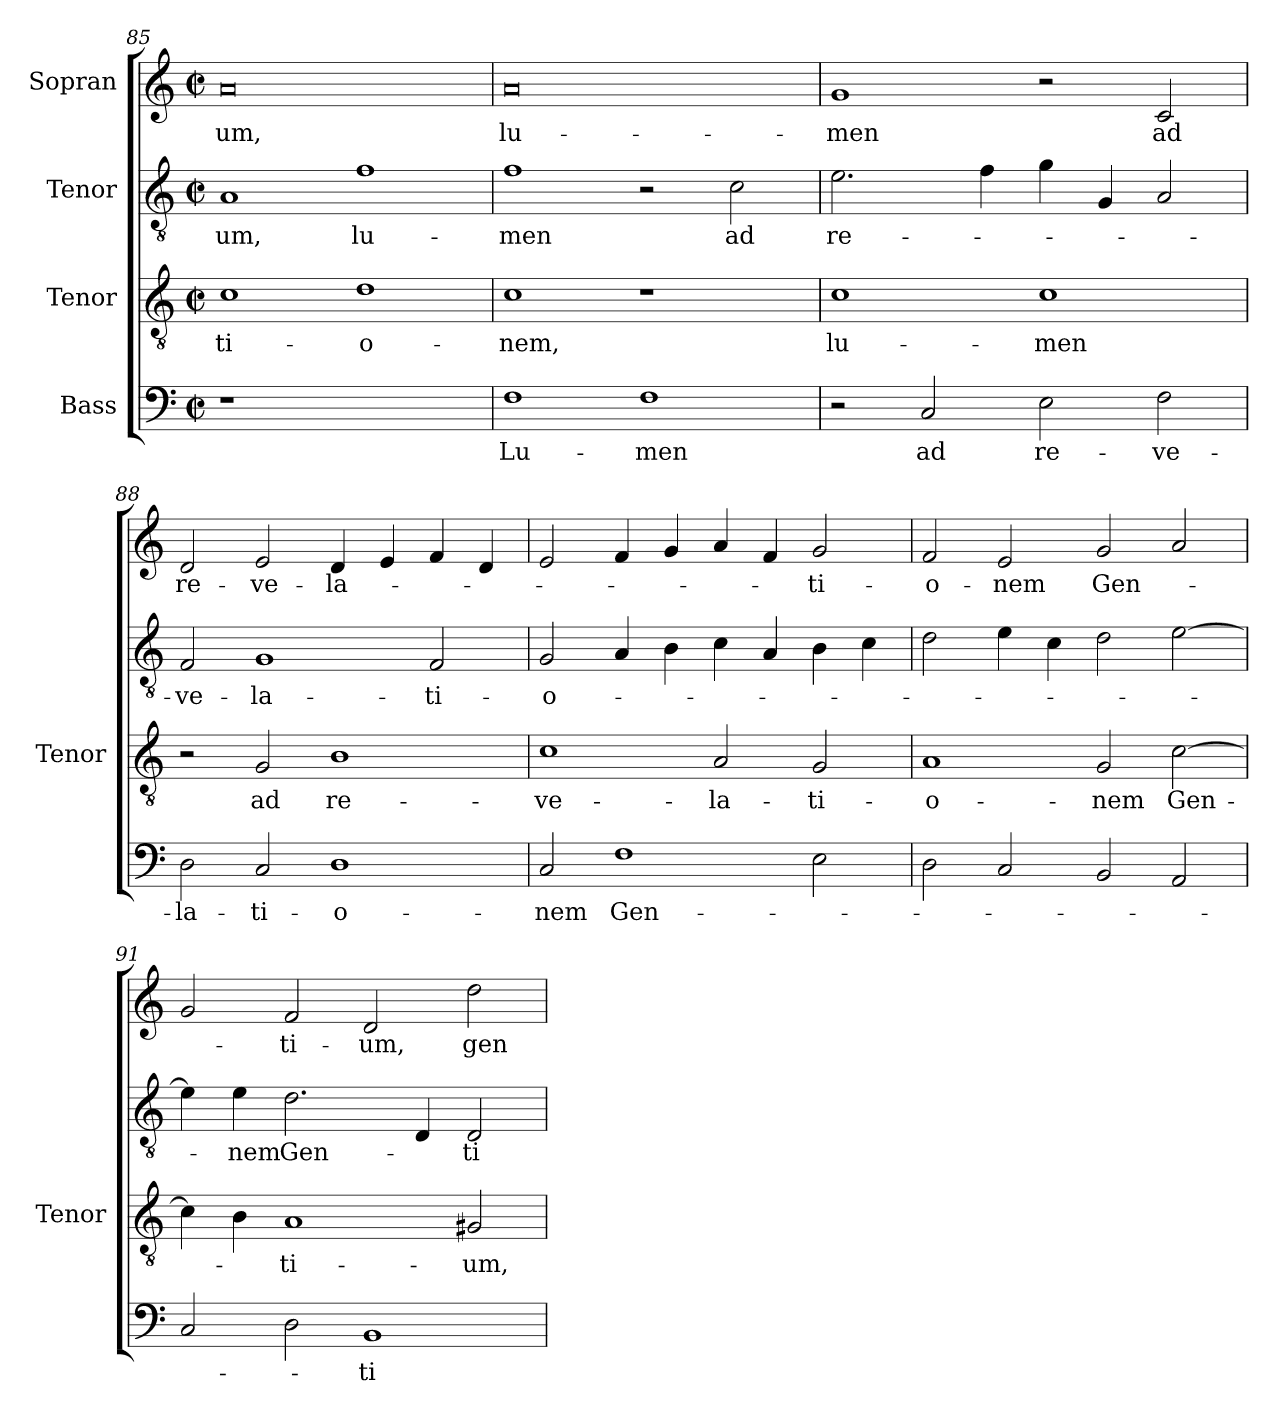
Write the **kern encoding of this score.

**kern	**text	**kern	**text	**kern	**text	**kern	**text
*part4	*part4	*part3	*part3	*part2	*part2	*part1	*part1
*staff4	*staff4	*staff3	*staff3	*staff2	*staff2	*staff1	*staff1
*I"Bass	*	*I"Tenor	*	*I"Tenor	*	*I"Sopran	*
*	*	*I'Tenor	*	*	*	*	*
*clefF4	*	*clefGv2	*	*clefGv2	*	*clefG2	*
*	*	*ITrd7c12	*	*ITrd7c12	*	*	*
*k[]	*	*k[]	*	*k[]	*	*k[]	*
*C:	*	*C:	*	*C:	*	*C:	*
*M2/2	*	*M2/2	*	*M2/2	*	*M2/2	*
*met(c|)	*	*met(c|)	*	*met(c|)	*	*met(c|)	*
=85	=85	=85	=85	=85	=85	=85	=85
!LO:N:vis=1	!	!	!	!	!	!	!
!	!	!	!LO:LY:b:color=#000000	!	!	!	!
!	!	!	!	!	!LO:LY:b:color=#000000	!	!
!	!	!	!	!	!	!	!LO:LY:b:color=#000000
1r	.	1Ci	-ti-	1AAi	-um,	0ai	-um,
!	!	!	!LO:LY:b:color=#000000	!	!	!	!
!	!	!	!	!	!LO:LY:b:color=#000000	!	!
1ryy	.	1Di	-o-	1Fi	lu-	.	.
!!LO:LB:g=z
=86	=86	=86	=86	=86	=86	=86	=86
!	!LO:LY:b:color=#000000	!	!	!	!	!	!
!	!	!	!LO:LY:b:color=#000000	!	!	!	!
!	!	!	!	!	!LO:LY:b:color=#000000	!	!
!	!	!	!	!	!	!	!LO:LY:b:color=#000000
1Fi	Lu-	1Ci	-nem,	1Fi	-men	0ai	lu-
!	!LO:LY:b:color=#000000	!	!	!	!	!	!
1Fi	-men	1r	.	2r	.	.	.
!	!	!	!	!	!LO:LY:b:color=#000000	!	!
.	.	.	.	2Ci\	ad	.	.
=87	=87	=87	=87	=87	=87	=87	=87
!	!	!	!LO:LY:b:color=#000000	!	!	!	!
!	!	!	!	!	!LO:LY:b:color=#000000	!	!
!	!	!	!	!	!	!	!LO:LY:b:color=#000000
2r	.	1Ci	lu-	2.Ei\	re-	1gi	-men
!	!LO:LY:b:color=#000000	!	!	!	!	!	!
2Ci/	ad	.	.	.	.	.	.
.	.	.	.	4Fi\	.	.	.
!	!LO:LY:b:color=#000000	!	!	!	!	!	!
!	!	!	!LO:LY:b:color=#000000	!	!	!	!
2Ei\	re-	1Ci	-men	4Gi\	.	2r	.
.	.	.	.	4GGi/	.	.	.
!	!LO:LY:b:color=#000000	!	!	!	!	!	!
!	!	!	!	!	!	!	!LO:LY:b:color=#000000
2Fi\	-ve-	.	.	2AAi/	.	2ci/	ad
=88	=88	=88	=88	=88	=88	=88	=88
!	!LO:LY:b:color=#000000	!	!	!	!	!	!
!	!	!	!	!	!LO:LY:b:color=#000000	!	!
!	!	!	!	!	!	!	!LO:LY:b:color=#000000
2Di\	-la-	2r	.	2FFi/	-ve-	2di/	re-
!	!LO:LY:b:color=#000000	!	!	!	!	!	!
!	!	!	!LO:LY:b:color=#000000	!	!	!	!
!	!	!	!	!	!LO:LY:b:color=#000000	!	!
!	!	!	!	!	!	!	!LO:LY:b:color=#000000
2Ci/	-ti-	2GGi/	ad	1GGi	-la-	2ei/	-ve-
!	!LO:LY:b:color=#000000	!	!	!	!	!	!
!	!	!	!LO:LY:b:color=#000000	!	!	!	!
!	!	!	!	!	!	!	!LO:LY:b:color=#000000
1Di	-o-	1BBi	re-	.	.	4di/	-la-
.	.	.	.	.	.	4ei/	.
!	!	!	!	!	!LO:LY:b:color=#000000	!	!
.	.	.	.	2FFi/	-ti-	4fi/	.
.	.	.	.	.	.	4di/	.
=89	=89	=89	=89	=89	=89	=89	=89
!	!LO:LY:b:color=#000000	!	!	!	!	!	!
!	!	!	!LO:LY:b:color=#000000	!	!	!	!
!	!	!	!	!	!LO:LY:b:color=#000000	!	!
2Ci/	-nem	1Ci	-ve-	2GGi/	-o-	2ei/	.
!	!LO:LY:b:color=#000000	!	!	!	!	!	!
1Fi	Gen-	.	.	4AAi/	.	4fi/	.
.	.	.	.	4BBi\	.	4gi/	.
!	!	!	!LO:LY:b:color=#000000	!	!	!	!
.	.	2AAi/	-la-	4Ci\	.	4ai/	.
.	.	.	.	4AAi/	.	4fi/	.
!	!	!	!LO:LY:b:color=#000000	!	!	!	!
!	!	!	!	!	!	!	!LO:LY:b:color=#000000
2Ei\	.	2GGi/	-ti-	4BBi\	.	2gi/	-ti-
.	.	.	.	4Ci\	.	.	.
=90	=90	=90	=90	=90	=90	=90	=90
!	!	!	!LO:LY:b:color=#000000	!	!	!	!
!	!	!	!	!	!	!	!LO:LY:b:color=#000000
2Di\	.	1AAi	-o-	2Di\	.	2fi/	-o-
!	!	!	!	!	!	!	!LO:LY:b:color=#000000
2Ci/	.	.	.	4Ei\	.	2ei/	-nem
.	.	.	.	4Ci\	.	.	.
!	!	!	!LO:LY:b:color=#000000	!	!	!	!
!	!	!	!	!	!	!	!LO:LY:b:color=#000000
2BBi/	.	2GGi/	-nem	2Di\	.	2gi/	Gen-
!	!	!	!LO:LY:b:color=#000000	!	!	!	!
2AAi/	.	[>2Ci\	Gen-	[>2Ei\	.	2ai/	.
!!LO:LB:g=z
=91	=91	=91	=91	=91	=91	=91	=91
2Ci/	.	4Ci\]	.	4Ei\]	.	2gi/	.
!	!	!	!	!	!LO:LY:b:color=#000000	!	!
.	.	4BBi\	.	4Ei\	-nem	.	.
!	!	!	!LO:LY:b:color=#000000	!	!	!	!
!	!	!	!	!	!LO:LY:b:color=#000000	!	!
!	!	!	!	!	!	!	!LO:LY:b:color=#000000
2Di\	.	1AAi	-ti-	2.Di\	Gen-	2fi/	-ti-
!	!LO:LY:b:color=#000000	!	!	!	!	!	!
!	!	!	!	!	!	!	!LO:LY:b:color=#000000
1BBi	-ti-	.	.	.	.	2di/	-um,
.	.	.	.	4DDi/	.	.	.
!	!	!	!LO:LY:b:color=#000000	!	!	!	!
!	!	!	!	!	!LO:LY:b:color=#000000	!	!
!	!	!	!	!	!	!	!LO:LY:b:color=#000000
.	.	2GG#Xi/	-um,	2DDi/	-ti-	2ddi\	gen-
=	=	=	=	=	=	=	=
*-	*-	*-	*-	*-	*-	*-	*-
